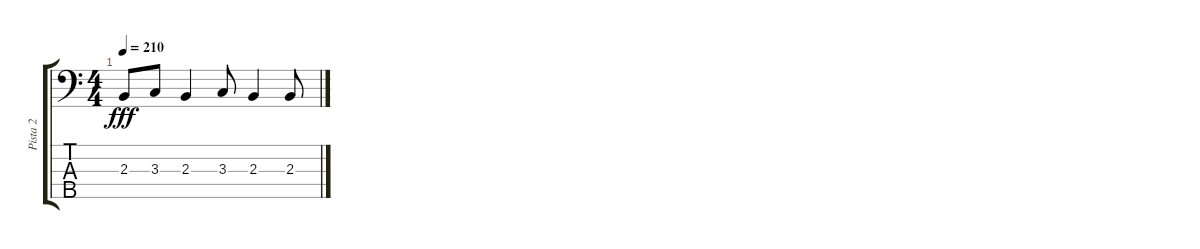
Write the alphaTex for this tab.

\track ("Pista 2" "Pista 2") {instrument electricbasspick}
\staff {score tabs}
\tuning (G2 D2 A1 E1 B0) {hide}
\ts (4 4)
\tempo 210
\clef f4
\ks c
2.3.8{dy fff} 3.3.8 2.3.4 3.3.8 2.3.4 2.3.8
